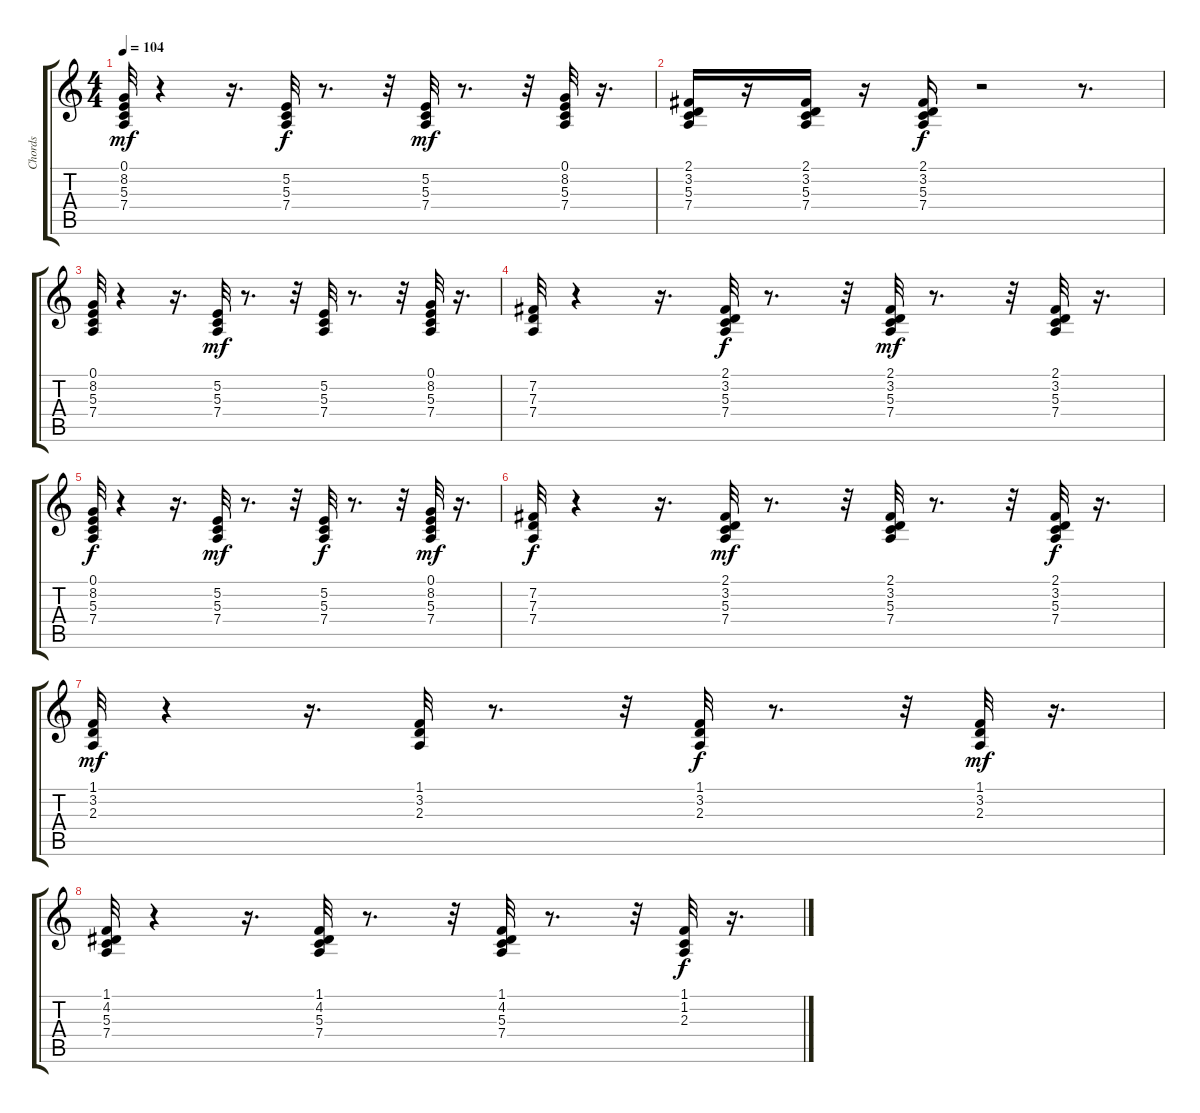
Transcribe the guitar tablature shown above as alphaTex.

\track ("Chords" "Chords") {instrument acousticgrandpiano}
\staff {score tabs}
\tuning (E4 B3 G3 D3 A2 E2) {hide}
\ts (4 4)
\tempo 104
\clef g2
\ks c
(0.1 8.2 5.3 7.4).32{dy mf} r.4 r.16{d} (5.2 5.3 7.4).32{dy f} r.8{d} r.32 (5.2 5.3 7.4).32{dy mf} r.8{d} r.32 (0.1 8.2 5.3 7.4).32 r.16{d} |
(2.1 3.2 5.3 7.4).16 r.16 (2.1 3.2 5.3 7.4).16 r.16 (2.1 3.2 5.3 7.4).16{dy f} r.2 r.8{d} |
(0.1 8.2 5.3 7.4).32 r.4 r.16{d} (5.2 5.3 7.4).32{dy mf} r.8{d} r.32 (5.2 5.3 7.4).32 r.8{d} r.32 (0.1 8.2 5.3 7.4).32 r.16{d} |
(7.2 7.3 7.4).32 r.4 r.16{d} (2.1 3.2 5.3 7.4).32{dy f} r.8{d} r.32 (2.1 3.2 5.3 7.4).32{dy mf} r.8{d} r.32 (2.1 3.2 5.3 7.4).32 r.16{d} |
(0.1 8.2 5.3 7.4).32{dy f} r.4 r.16{d} (5.2 5.3 7.4).32{dy mf} r.8{d} r.32 (5.2 5.3 7.4).32{dy f} r.8{d} r.32 (0.1 8.2 5.3 7.4).32{dy mf} r.16{d} |
(7.2 7.3 7.4).32{dy f} r.4 r.16{d} (2.1 3.2 5.3 7.4).32{dy mf} r.8{d} r.32 (2.1 3.2 5.3 7.4).32 r.8{d} r.32 (2.1 3.2 5.3 7.4).32{dy f} r.16{d} |
(1.1 3.2 2.3).32{dy mf} r.4 r.16{d} (1.1 3.2 2.3).32 r.8{d} r.32 (1.1 3.2 2.3).32{dy f} r.8{d} r.32 (1.1 3.2 2.3).32{dy mf} r.16{d} |
(1.1 4.2 5.3 7.4).32 r.4 r.16{d} (1.1 4.2 5.3 7.4).32 r.8{d} r.32 (1.1 4.2 5.3 7.4).32 r.8{d} r.32 (1.1 1.2 2.3).32{dy f} r.16{d}
